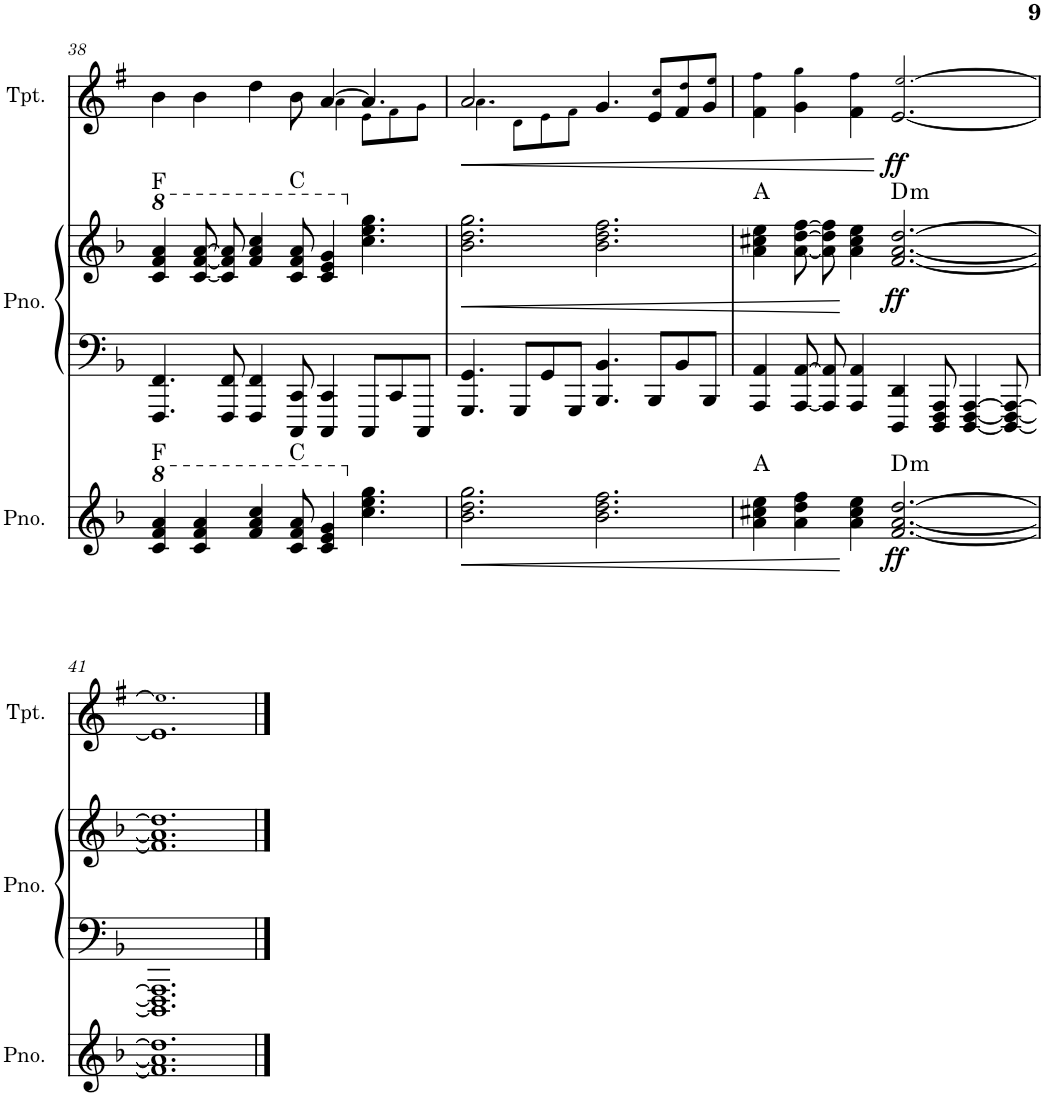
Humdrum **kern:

**kern	**dynam	**harte	**kern	**kern	**dynam	**harte	**kern	**dynam
*part3	*part3	*part3	*part2	*part2	*part2	*part2	*part1	*part1
*staff4	*staff4	*	*staff3	*staff2	*staff2/3	*	*staff1	*staff1
*I"Piano	*	*	*I"Piano	*	*	*	*I"Trumpet Bb	*
*I'Pno.	*	*	*I'Pno.	*	*	*	*I'Tpt.	*
!!LO:PB:g=z
*clefG2	*	*	*clefF4	*clefG2	*	*	*clefG2	*
*	*	*	*	*	*	*	*Trd1c2	*
*k[b-]	*	*	*k[b-]	*k[b-]	*	*	*k[f#]	*
*M12/8	*	*	*M12/8	*M12/8	*	*	*M12/8	*
*8va	*	*	*	*	*	*	*	*
*	*	*	*	*8va	*	*	*	*
=38	=38	=38	=38	=38	=38	=38	=38	=38
*	*	*	*	*	*	*	*^	*
4cc/ 4ff/ 4aa/	.	F:maj	4.FFF/ 4.FF/	4cc/ 4ff/ 4aa/	.	F:maj	4b\	2..ryy	.
4cc/ 4ff/ 4aa/	.	.	.	[8cc/ [8ff/ [8aa/	.	.	4b\	.	.
.	.	.	8FFF/ 8FF/	8cc/] 8ff/] 8aa/]	.	.	.	.	.
4ff/ 4aa/ 4ccc/	.	.	4FFF/ 4FF/	4ff/ 4aa/ 4ccc/	.	.	4dd\	.	.
8cc/ 8ff/ 8aa/	.	C:maj	8CCC/ 8CC/	8cc/ 8ff/ 8aa/	.	C:maj	8b\	.	.
4cc/ 4ee/ 4gg/	.	.	4CCC/ 4CC/	4cc/ 4ee/ 4gg/	.	.	[4a/	4a!\	.
*X8va	*	*	*	*	*	*	*	*	*
*	*	*	*	*X8va	*	*	*	*	*
4.cc\ 4.ee\ 4.gg\	.	.	8CCC/L	4.cc\ 4.ee\ 4.gg\	.	.	4.a/]	8e!\L	.
.	.	.	8CC/	.	.	.	.	8f#!\	.
.	.	.	8CCC/J	.	.	.	.	8g!\J	.
=39	=39	=39	=39	=39	=39	=39	=39	=39	=39
!	!LO:HP:b	!	!	!	!LO:HP:b	!	!	!	!LO:HP:b
2.b-\ 2.dd\ 2.gg\	<	.	4.GGG/ 4.GG/	2.b-\ 2.dd\ 2.gg\	<	.	2.a/	4.a!\	<
.	.	.	8GGG/L	.	.	.	.	8d!\L	.
.	.	.	8GG/	.	.	.	.	8e!\	.
.	.	.	8GGG/J	.	.	.	.	8f#!\J	.
2.b-\ 2.dd\ 2.ff\	.	.	4.BBB-/ 4.BB-/	2.b-\ 2.dd\ 2.ff\	.	.	4.g/	2.ryy	.
.	.	.	8BBB-/L	.	.	.	8e/ 8cc!/L	.	.
.	.	.	8BB-/	.	.	.	8f#/ 8dd!/	.	.
.	.	.	8BBB-/J	.	.	.	8g/ 8ee!/J	.	.
*	*	*	*	*	*	*	*v	*v	*
=40	=40	=40	=40	=40	=40	=40	=40	=40
4a\ 4cc#X\ 4ee\	.	A:maj	4AAA/ 4AA/	4a\ 4cc#X\ 4ee\	.	A:maj	4f#\ 4ff#!\	.
4a\ 4dd\ 4ff\	.	.	[8AAA/ [8AA/	[8a\ [8dd\ [8ff\	.	.	4g\ 4gg!\	.
.	.	.	8AAA/] 8AA/]	8a\] 8dd\] 8ff\]	.	.	.	.
4a\ 4cc#\ 4ee\	[	.	4AAA/ 4AA/	4a\ 4cc#\ 4ee\	[	.	4f#\ 4ff#!\	.
!	!LO:DY:b	!LO:H:kt=m	!	!	!LO:DY:b	!LO:H:kt=m	!	!LO:DY:n=1:b
[2.f/ [2.a/ [2.dd/	ff	D:min	4DDD/ 4DD/	[2.f/ [2.a/ [2.dd/	ff	D:min	[2.e/ [2.ee!/	[ ff
.	.	.	8DDD/ 8FFF/ 8AAA/	.	.	.	.	.
.	.	.	[4DDD/ [4FFF/ [4AAA/	.	.	.	.	.
.	.	.	8DDD/_ 8FFF/_ 8AAA/_	.	.	.	.	.
!!LO:LB:g=z
=41	=41	=41	=41	=41	=41	=41	=41	=41
1.f] 1.a] 1.dd]	.	.	1.DDD] 1.FFF] 1.AAA]	1.f] 1.a] 1.dd]	.	.	1.e] 1.ee!]	.
==	==	==	==	==	==	==	==	==
*-	*-	*-	*-	*-	*-	*-	*-	*-
